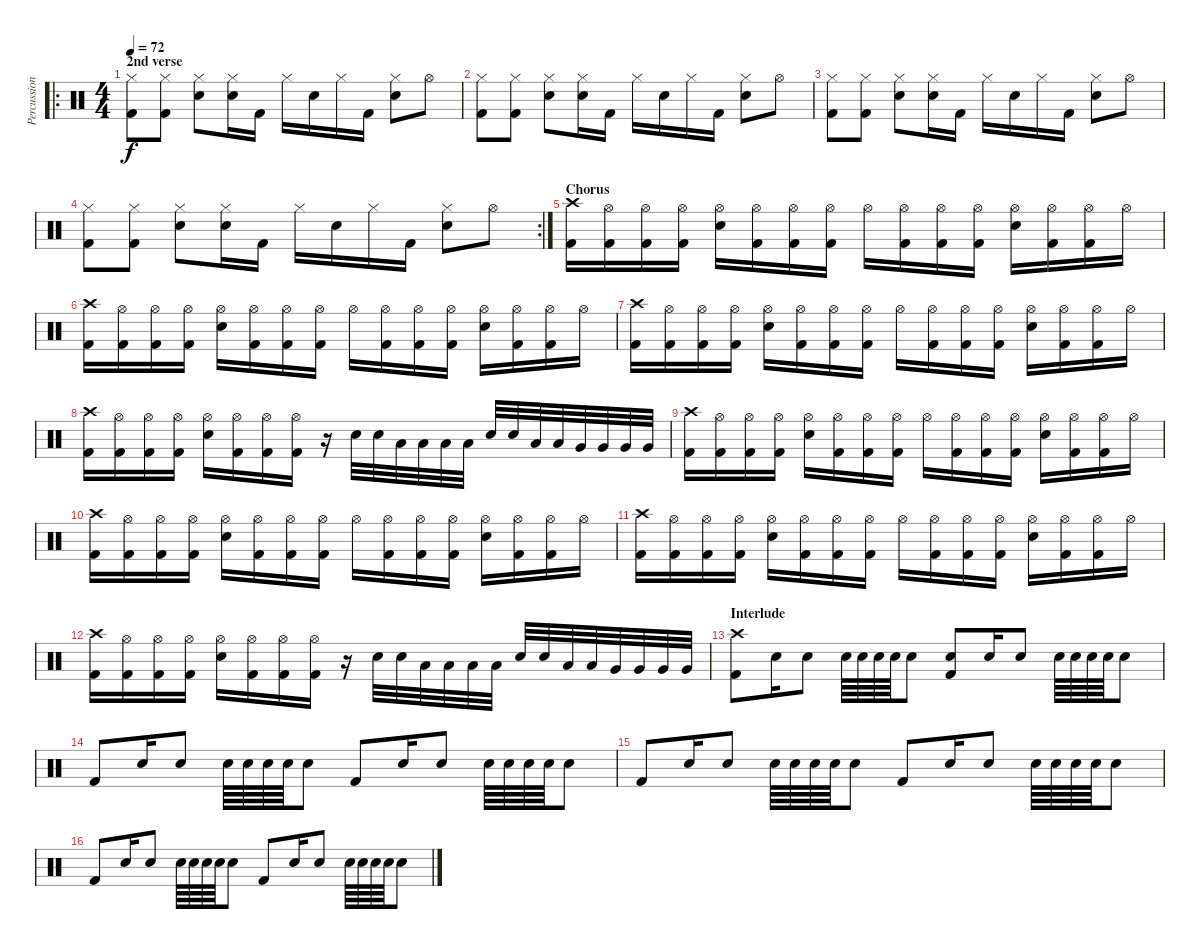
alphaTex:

\track ("Percussion" "Percussion") {instrument percussion}
\staff {score}
\articulation defaults
\ro
\ts (4 4)
\section ("" "2nd verse")
\tempo 72
\clef neutral
\ks c
("Hi-Hat (closed)" "Kick (hit) 2").8{dy f} ("Hi-Hat (closed)" "Kick (hit) 2").8 ("Hi-Hat (closed)" "Electric Snare (hit)").8 ("Hi-Hat (closed)" "Electric Snare (hit)").16 "Kick (hit) 2".16 "Hi-Hat (closed)".16 "Electric Snare (hit)".16 "Hi-Hat (closed)".16 "Kick (hit) 2".16 ("Hi-Hat (closed)" "Electric Snare (hit)").8 "Hi-Hat (open)".8 |
("Hi-Hat (closed)" "Kick (hit) 2").8 ("Hi-Hat (closed)" "Kick (hit) 2").8 ("Hi-Hat (closed)" "Electric Snare (hit)").8 ("Hi-Hat (closed)" "Electric Snare (hit)").16 "Kick (hit) 2".16 "Hi-Hat (closed)".16 "Electric Snare (hit)".16 "Hi-Hat (closed)".16 "Kick (hit) 2".16 ("Hi-Hat (closed)" "Electric Snare (hit)").8 "Hi-Hat (open)".8 |
("Hi-Hat (closed)" "Kick (hit) 2").8 ("Hi-Hat (closed)" "Kick (hit) 2").8 ("Hi-Hat (closed)" "Electric Snare (hit)").8 ("Hi-Hat (closed)" "Electric Snare (hit)").16 "Kick (hit) 2".16 "Hi-Hat (closed)".16 "Electric Snare (hit)".16 "Hi-Hat (closed)".16 "Kick (hit) 2".16 ("Hi-Hat (closed)" "Electric Snare (hit)").8 "Hi-Hat (open)".8 |
\rc 2
("Hi-Hat (closed)" "Kick (hit) 2").8 ("Hi-Hat (closed)" "Kick (hit) 2").8 ("Hi-Hat (closed)" "Electric Snare (hit)").8 ("Hi-Hat (closed)" "Electric Snare (hit)").16 "Kick (hit) 2".16 "Hi-Hat (closed)".16 "Electric Snare (hit)".16 "Hi-Hat (closed)".16 "Kick (hit) 2".16 ("Hi-Hat (closed)" "Electric Snare (hit)").8 "Hi-Hat (open)".8 |
\section ("" "Chorus")
("Crash high (hit)" "Kick (hit) 2").16 ("Hi-Hat (open)" "Kick (hit) 2").16 ("Hi-Hat (open)" "Kick (hit) 2").16 ("Hi-Hat (open)" "Kick (hit) 2").16 ("Hi-Hat (open)" "Electric Snare (hit)").16 ("Hi-Hat (open)" "Kick (hit) 2").16 ("Hi-Hat (open)" "Kick (hit) 2").16 ("Hi-Hat (open)" "Kick (hit) 2").16 "Hi-Hat (open)".16 ("Hi-Hat (open)" "Kick (hit) 2").16 ("Hi-Hat (open)" "Kick (hit) 2").16 ("Hi-Hat (open)" "Kick (hit) 2").16 ("Hi-Hat (open)" "Electric Snare (hit)").16 ("Hi-Hat (open)" "Kick (hit) 2").16 ("Hi-Hat (open)" "Kick (hit) 2").16 "Hi-Hat (open)".16 |
("Crash high (hit)" "Kick (hit) 2").16 ("Hi-Hat (open)" "Kick (hit) 2").16 ("Hi-Hat (open)" "Kick (hit) 2").16 ("Hi-Hat (open)" "Kick (hit) 2").16 ("Hi-Hat (open)" "Electric Snare (hit)").16 ("Hi-Hat (open)" "Kick (hit) 2").16 ("Hi-Hat (open)" "Kick (hit) 2").16 ("Hi-Hat (open)" "Kick (hit) 2").16 "Hi-Hat (open)".16 ("Hi-Hat (open)" "Kick (hit) 2").16 ("Hi-Hat (open)" "Kick (hit) 2").16 ("Hi-Hat (open)" "Kick (hit) 2").16 ("Hi-Hat (open)" "Electric Snare (hit)").16 ("Hi-Hat (open)" "Kick (hit) 2").16 ("Hi-Hat (open)" "Kick (hit) 2").16 "Hi-Hat (open)".16 |
("Crash high (hit)" "Kick (hit) 2").16 ("Hi-Hat (open)" "Kick (hit) 2").16 ("Hi-Hat (open)" "Kick (hit) 2").16 ("Hi-Hat (open)" "Kick (hit) 2").16 ("Hi-Hat (open)" "Electric Snare (hit)").16 ("Hi-Hat (open)" "Kick (hit) 2").16 ("Hi-Hat (open)" "Kick (hit) 2").16 ("Hi-Hat (open)" "Kick (hit) 2").16 "Hi-Hat (open)".16 ("Hi-Hat (open)" "Kick (hit) 2").16 ("Hi-Hat (open)" "Kick (hit) 2").16 ("Hi-Hat (open)" "Kick (hit) 2").16 ("Hi-Hat (open)" "Electric Snare (hit)").16 ("Hi-Hat (open)" "Kick (hit) 2").16 ("Hi-Hat (open)" "Kick (hit) 2").16 "Hi-Hat (open)".16 |
("Crash high (hit)" "Kick (hit) 2").16 ("Hi-Hat (open)" "Kick (hit) 2").16 ("Hi-Hat (open)" "Kick (hit) 2").16 ("Hi-Hat (open)" "Kick (hit) 2").16 ("Hi-Hat (open)" "Electric Snare (hit)").16 ("Hi-Hat (open)" "Kick (hit) 2").16 ("Hi-Hat (open)" "Kick (hit) 2").16 ("Hi-Hat (open)" "Kick (hit) 2").16 r.16 "Electric Snare (hit)".32 "Electric Snare (hit)".32 "Low Tom (hit)".32 "Low Tom (hit)".32 "Low Tom (hit)".32 "Low Tom (hit)".32 "Electric Snare (hit)".32 "Electric Snare (hit)".32 "Low Tom (hit)".32 "Low Tom (hit)".32 "Very Low Tom (hit)".32 "Very Low Tom (hit)".32 "Very Low Tom (hit)".32 "Very Low Tom (hit)".32 |
("Crash high (hit)" "Kick (hit) 2").16 ("Hi-Hat (open)" "Kick (hit) 2").16 ("Hi-Hat (open)" "Kick (hit) 2").16 ("Hi-Hat (open)" "Kick (hit) 2").16 ("Hi-Hat (open)" "Electric Snare (hit)").16 ("Hi-Hat (open)" "Kick (hit) 2").16 ("Hi-Hat (open)" "Kick (hit) 2").16 ("Hi-Hat (open)" "Kick (hit) 2").16 "Hi-Hat (open)".16 ("Hi-Hat (open)" "Kick (hit) 2").16 ("Hi-Hat (open)" "Kick (hit) 2").16 ("Hi-Hat (open)" "Kick (hit) 2").16 ("Hi-Hat (open)" "Electric Snare (hit)").16 ("Hi-Hat (open)" "Kick (hit) 2").16 ("Hi-Hat (open)" "Kick (hit) 2").16 "Hi-Hat (open)".16 |
("Crash high (hit)" "Kick (hit) 2").16 ("Hi-Hat (open)" "Kick (hit) 2").16 ("Hi-Hat (open)" "Kick (hit) 2").16 ("Hi-Hat (open)" "Kick (hit) 2").16 ("Hi-Hat (open)" "Electric Snare (hit)").16 ("Hi-Hat (open)" "Kick (hit) 2").16 ("Hi-Hat (open)" "Kick (hit) 2").16 ("Hi-Hat (open)" "Kick (hit) 2").16 "Hi-Hat (open)".16 ("Hi-Hat (open)" "Kick (hit) 2").16 ("Hi-Hat (open)" "Kick (hit) 2").16 ("Hi-Hat (open)" "Kick (hit) 2").16 ("Hi-Hat (open)" "Electric Snare (hit)").16 ("Hi-Hat (open)" "Kick (hit) 2").16 ("Hi-Hat (open)" "Kick (hit) 2").16 "Hi-Hat (open)".16 |
("Crash high (hit)" "Kick (hit) 2").16 ("Hi-Hat (open)" "Kick (hit) 2").16 ("Hi-Hat (open)" "Kick (hit) 2").16 ("Hi-Hat (open)" "Kick (hit) 2").16 ("Hi-Hat (open)" "Electric Snare (hit)").16 ("Hi-Hat (open)" "Kick (hit) 2").16 ("Hi-Hat (open)" "Kick (hit) 2").16 ("Hi-Hat (open)" "Kick (hit) 2").16 "Hi-Hat (open)".16 ("Hi-Hat (open)" "Kick (hit) 2").16 ("Hi-Hat (open)" "Kick (hit) 2").16 ("Hi-Hat (open)" "Kick (hit) 2").16 ("Hi-Hat (open)" "Electric Snare (hit)").16 ("Hi-Hat (open)" "Kick (hit) 2").16 ("Hi-Hat (open)" "Kick (hit) 2").16 "Hi-Hat (open)".16 |
("Crash high (hit)" "Kick (hit) 2").16 ("Hi-Hat (open)" "Kick (hit) 2").16 ("Hi-Hat (open)" "Kick (hit) 2").16 ("Hi-Hat (open)" "Kick (hit) 2").16 ("Hi-Hat (open)" "Electric Snare (hit)").16 ("Hi-Hat (open)" "Kick (hit) 2").16 ("Hi-Hat (open)" "Kick (hit) 2").16 ("Hi-Hat (open)" "Kick (hit) 2").16 r.16 "Electric Snare (hit)".32 "Electric Snare (hit)".32 "Low Tom (hit)".32 "Low Tom (hit)".32 "Low Tom (hit)".32 "Low Tom (hit)".32 "Electric Snare (hit)".32 "Electric Snare (hit)".32 "Low Tom (hit)".32 "Low Tom (hit)".32 "Very Low Tom (hit)".32 "Very Low Tom (hit)".32 "Very Low Tom (hit)".32 "Very Low Tom (hit)".32 |
\section ("" "Interlude")
("Crash high (hit)" "Kick (hit) 2").8 "Electric Snare (hit)".16 "Electric Snare (hit)".8 "Electric Snare (hit)".64 "Electric Snare (hit)".64 "Electric Snare (hit)".64 "Electric Snare (hit)".64 "Electric Snare (hit)".8 ("Electric Snare (hit)" "Kick (hit) 2").8 "Electric Snare (hit)".16 "Electric Snare (hit)".8 "Electric Snare (hit)".64 "Electric Snare (hit)".64 "Electric Snare (hit)".64 "Electric Snare (hit)".64 "Electric Snare (hit)".8 |
"Kick (hit) 2".8 "Electric Snare (hit)".16 "Electric Snare (hit)".8 "Electric Snare (hit)".64 "Electric Snare (hit)".64 "Electric Snare (hit)".64 "Electric Snare (hit)".64 "Electric Snare (hit)".8 "Kick (hit) 2".8 "Electric Snare (hit)".16 "Electric Snare (hit)".8 "Electric Snare (hit)".64 "Electric Snare (hit)".64 "Electric Snare (hit)".64 "Electric Snare (hit)".64 "Electric Snare (hit)".8 |
"Kick (hit) 2".8 "Electric Snare (hit)".16 "Electric Snare (hit)".8 "Electric Snare (hit)".64 "Electric Snare (hit)".64 "Electric Snare (hit)".64 "Electric Snare (hit)".64 "Electric Snare (hit)".8 "Kick (hit) 2".8 "Electric Snare (hit)".16 "Electric Snare (hit)".8 "Electric Snare (hit)".64 "Electric Snare (hit)".64 "Electric Snare (hit)".64 "Electric Snare (hit)".64 "Electric Snare (hit)".8 |
"Kick (hit) 2".8 "Electric Snare (hit)".16 "Electric Snare (hit)".8 "Electric Snare (hit)".64 "Electric Snare (hit)".64 "Electric Snare (hit)".64 "Electric Snare (hit)".64 "Electric Snare (hit)".8 "Kick (hit) 2".8 "Electric Snare (hit)".16 "Electric Snare (hit)".8 "Electric Snare (hit)".64 "Electric Snare (hit)".64 "Electric Snare (hit)".64 "Electric Snare (hit)".64 "Electric Snare (hit)".8
